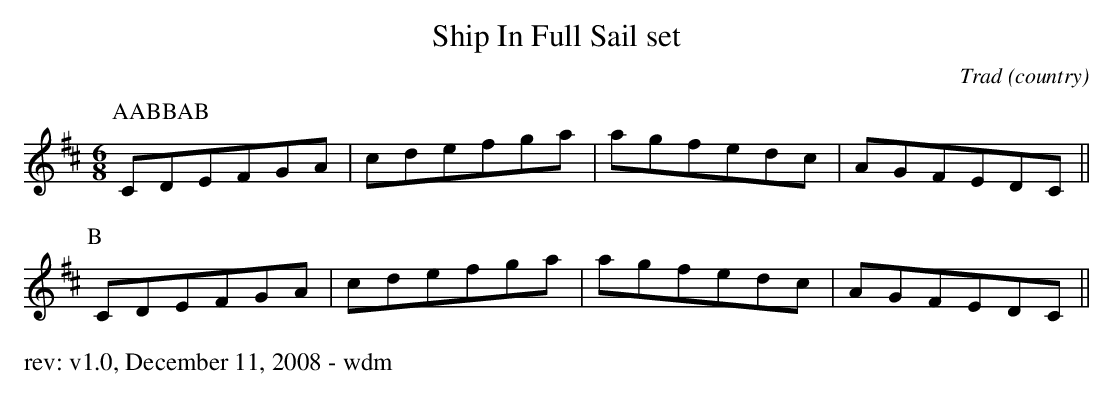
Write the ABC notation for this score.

X:1
T: Ship In Full Sail set
O: Trad (country)
M: 6/8
K: Dmaj
P: AABBAB
P:A
CDEFGA|cdefga|agfedc|AGFEDC||
P:B
CDEFGA|cdefga|agfedc|AGFEDC||
